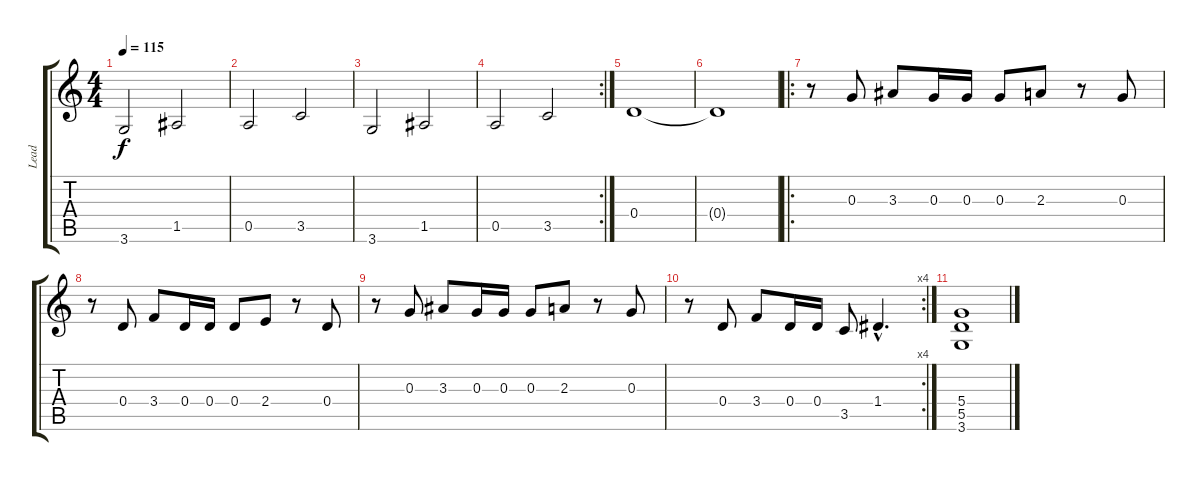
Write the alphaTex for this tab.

\track ("Lead" "Lead") {instrument distortionguitar}
\staff {score tabs}
\tuning (E4 B3 G3 D3 A2 E2) {hide}
\ts (4 4)
\tempo 115
\clef g2
\ks c
3.6.2{dy f} 1.5.2 |
0.5.2 3.5.2 |
3.6.2 1.5.2 |
\rc 2
0.5.2 3.5.2 |
0.4.1 |
0.4{t}.1 |
\ro
r.8 0.3.8 3.3.8 0.3.16 0.3.16 0.3.8 2.3.8 r.8 0.3.8 |
r.8 0.4.8 3.4.8 0.4.16 0.4.16 0.4.8 2.4.8 r.8 0.4.8 |
r.8 0.3.8 3.3.8 0.3.16 0.3.16 0.3.8 2.3.8 r.8 0.3.8 |
\rc 4
r.8 0.4.8 3.4.8 0.4.16 0.4.16 3.5.8 1.4{hac}.4{d} |
(5.4 5.5 3.6).1
